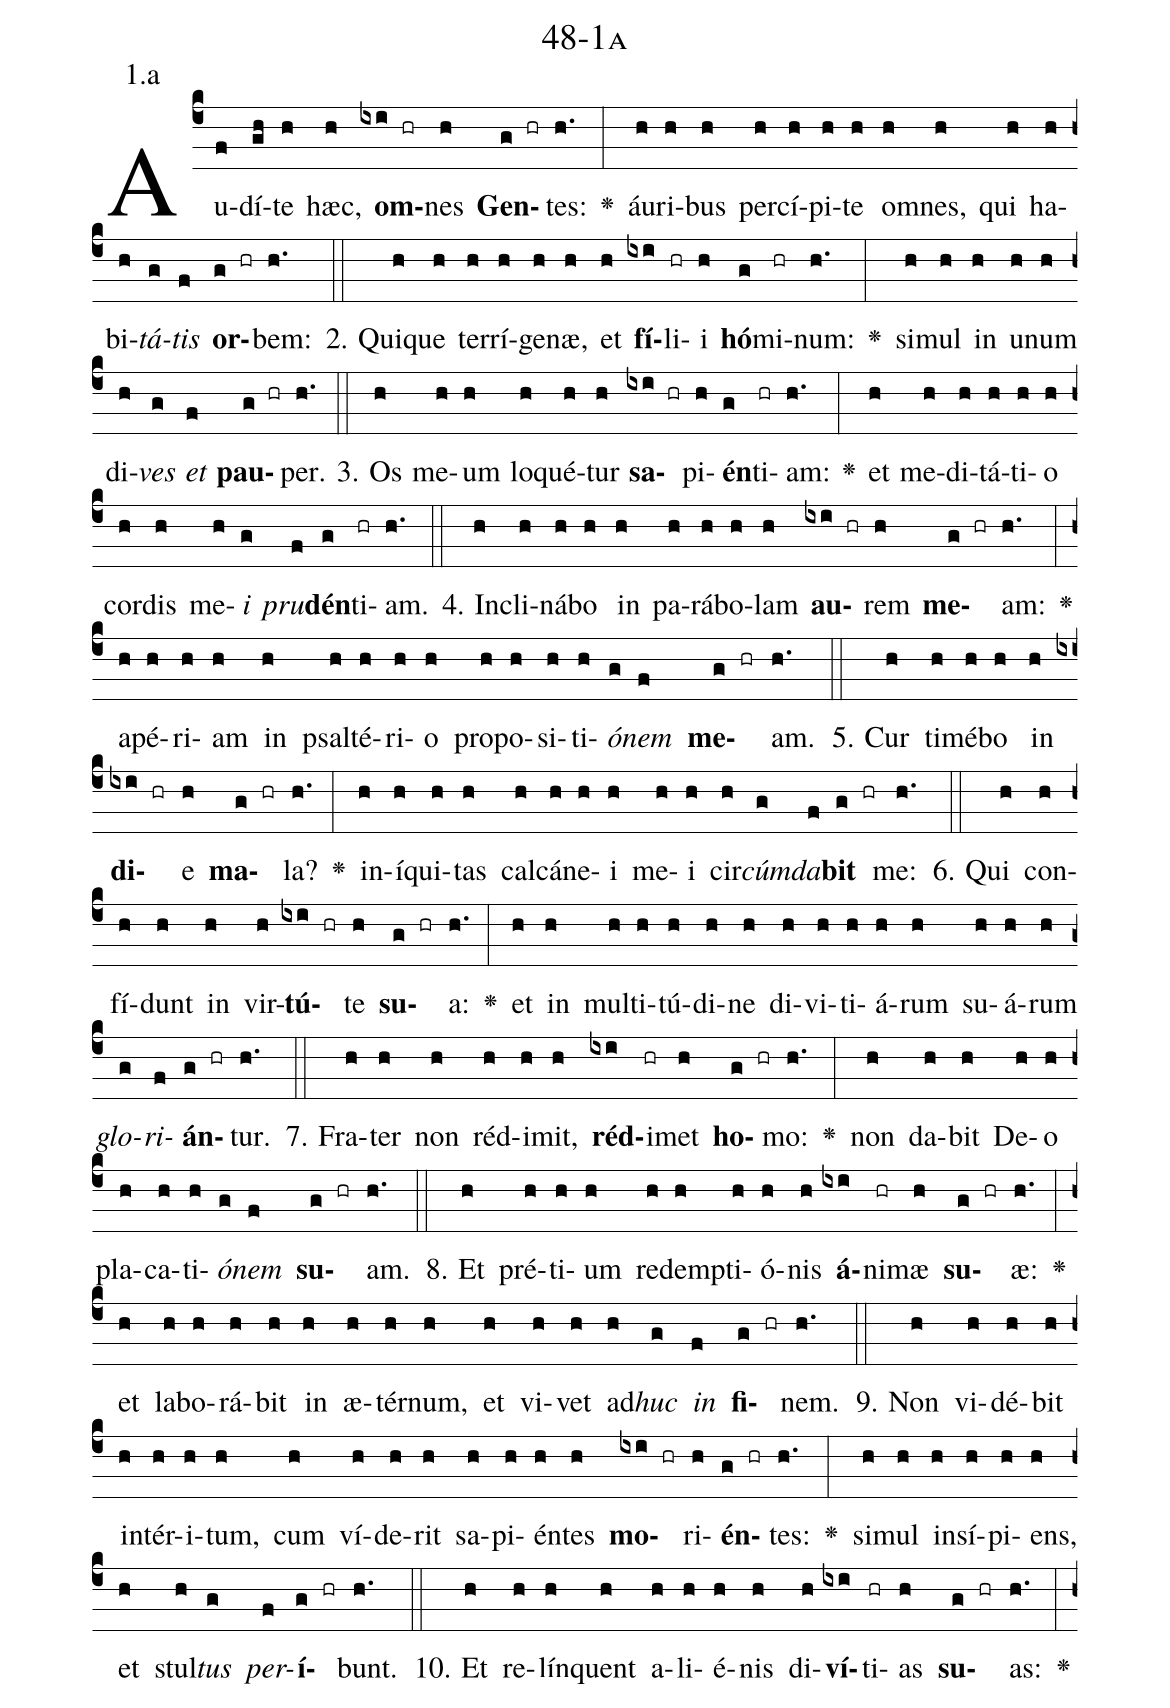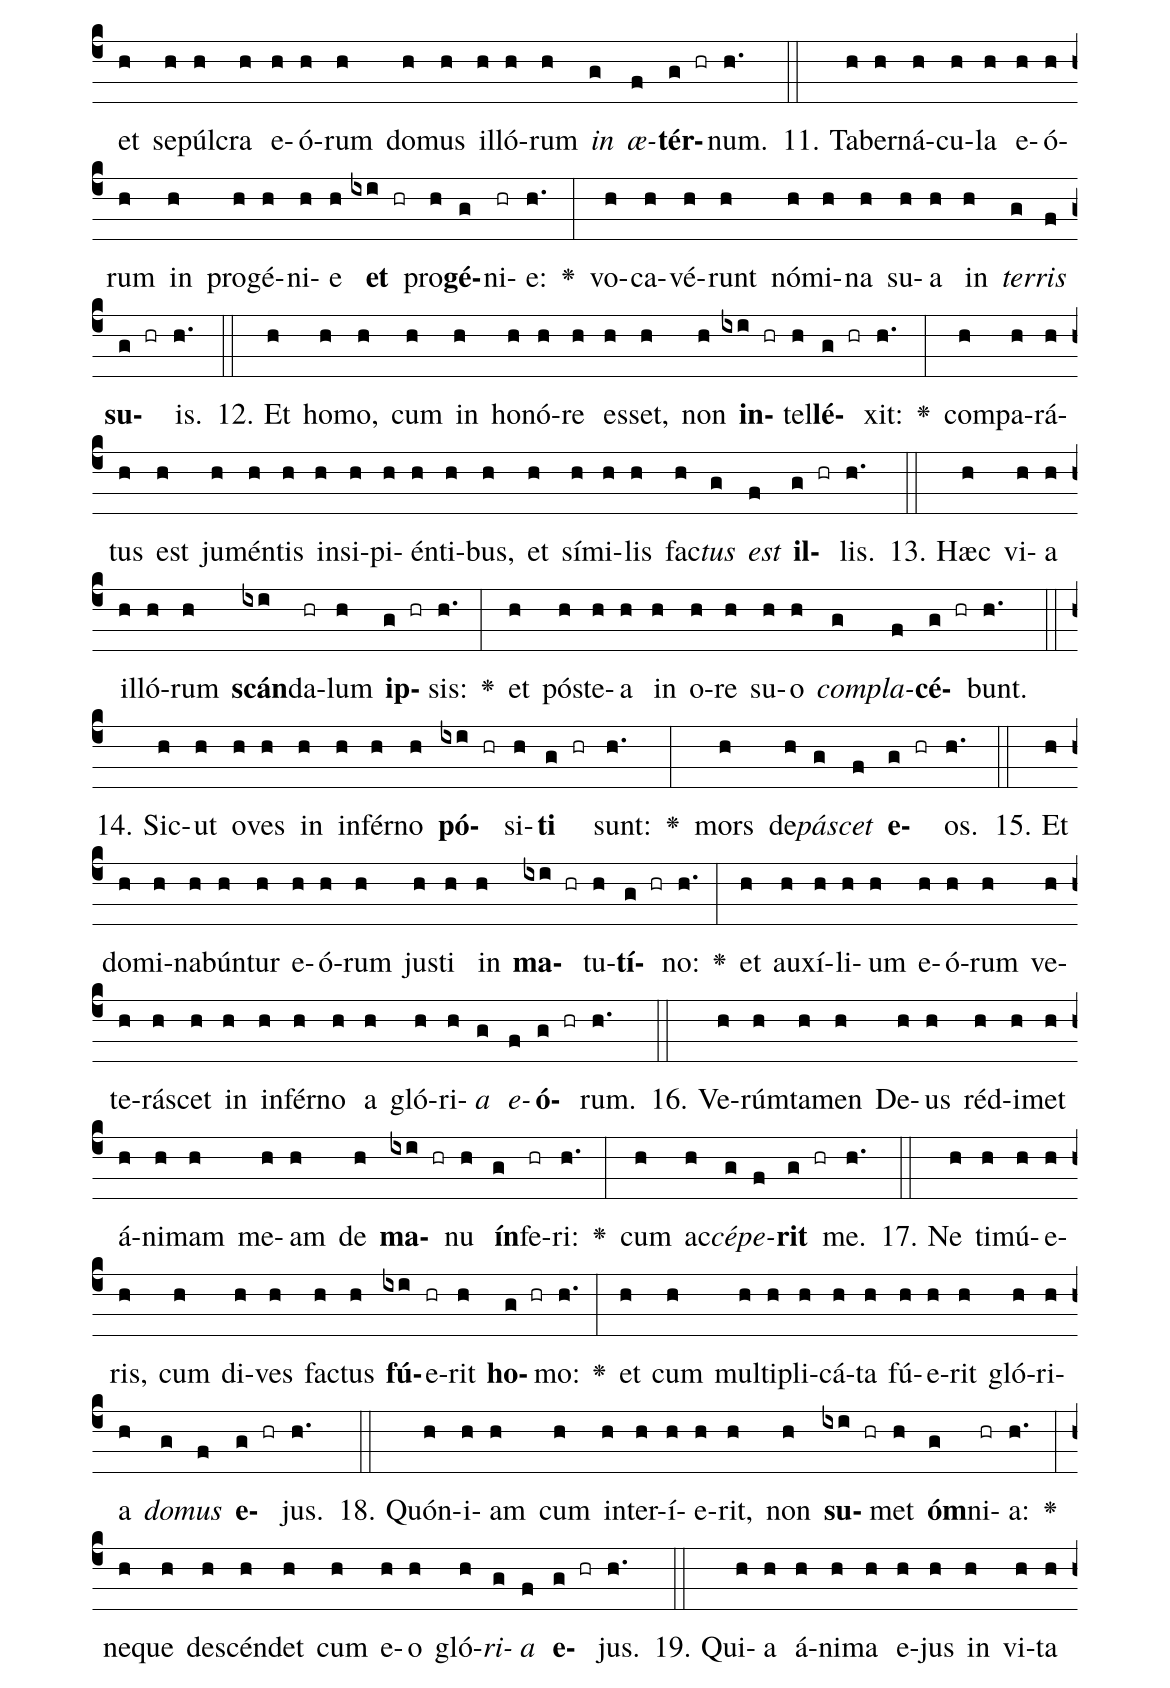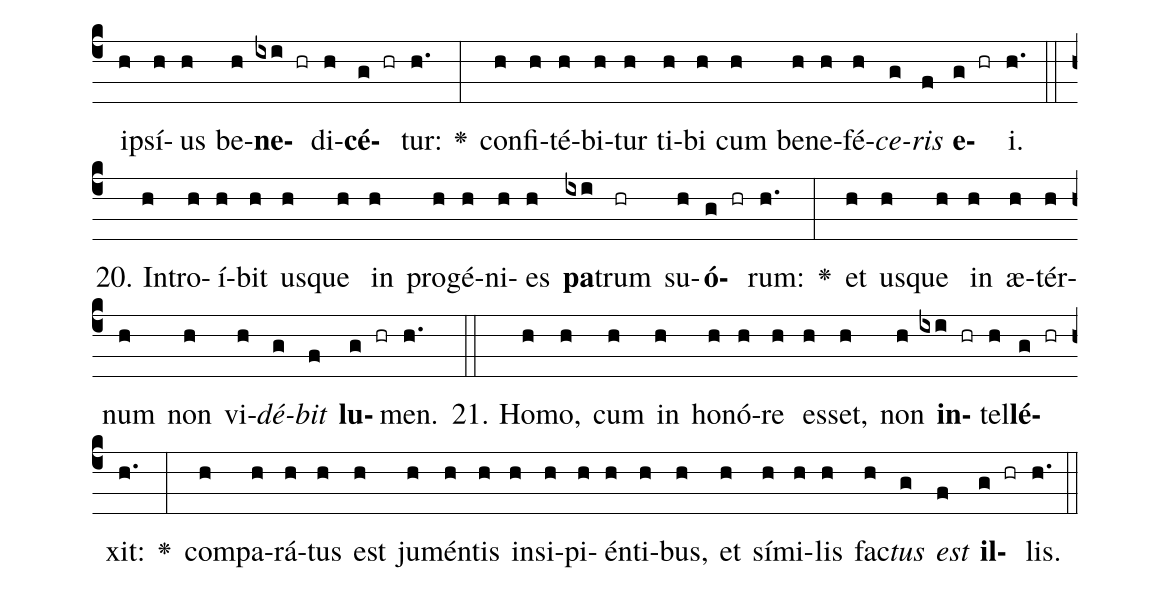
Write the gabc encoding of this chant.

name: 48-1a;
annotation: 1.a;
%%
(c4)Au(f)dí(gh)te(h) hæc,(h) <b>om</b>(ixi hr)nes(h) <b>Gen</b>(g hr)tes:(h.) <v>\greheightstar</v>(:) áu(h)ri(h)bus(h) per(h)cí(h)pi(h)te(h) om(h)nes,(h) qui(h) ha(h)bi(h)<i>tá</i>(g)<i>tis</i>(f) <b>or</b>(g hr)bem:(h.) (::)
2. Qui(h)que(h) ter(h)rí(h)ge(h)næ,(h) et(h) <b>fí</b>(ixi)li(hr)i(h) <b>hó</b>(g)mi(hr)num:(h.) <v>\greheightstar</v>(:) si(h)mul(h) in(h) u(h)num(h) di(h)<i>ves</i>(g) <i>et</i>(f) <b>pau</b>(g hr)per.(h.) (::)
3. Os(h) me(h)um(h) lo(h)qué(h)tur(h) <b>sa</b>(ixi hr)pi(h)<b>én</b>(g)ti(hr)am:(h.) <v>\greheightstar</v>(:) et(h) me(h)di(h)tá(h)ti(h)o(h) cor(h)dis(h) me(h)<i>i</i>(g) <i>pru</i>(f)<b>dén</b>(g)ti(hr)am.(h.) (::)
4. In(h)cli(h)ná(h)bo(h) in(h) pa(h)rá(h)bo(h)lam(h) <b>au</b>(ixi hr)rem(h) <b>me</b>(g hr)am:(h.) <v>\greheightstar</v>(:) a(h)pé(h)ri(h)am(h) in(h) psal(h)té(h)ri(h)o(h) pro(h)po(h)si(h)ti(h)<i>ó</i>(g)<i>nem</i>(f) <b>me</b>(g hr)am.(h.) (::)
5. Cur(h) ti(h)mé(h)bo(h) in(h) <b>di</b>(ixi hr)e(h) <b>ma</b>(g hr)la?(h.) <v>\greheightstar</v>(:) in(h)í(h)qui(h)tas(h) cal(h)cá(h)ne(h)i(h) me(h)i(h) cir(h)<i>cúm</i>(g)<i>da</i>(f)<b>bit</b>(g hr) me:(h.) (::)
6. Qui(h) con(h)fí(h)dunt(h) in(h) vir(h)<b>tú</b>(ixi hr)te(h) <b>su</b>(g hr)a:(h.) <v>\greheightstar</v>(:) et(h) in(h) mul(h)ti(h)tú(h)di(h)ne(h) di(h)vi(h)ti(h)á(h)rum(h) su(h)á(h)rum(h) <i>glo</i>(g)<i>ri</i>(f)<b>án</b>(g hr)tur.(h.) (::)
7. Fra(h)ter(h) non(h) réd(h)i(h)mit,(h) <b>réd</b>(ixi)i(hr)met(h) <b>ho</b>(g hr)mo:(h.) <v>\greheightstar</v>(:) non(h) da(h)bit(h) De(h)o(h) pla(h)ca(h)ti(h)<i>ó</i>(g)<i>nem</i>(f) <b>su</b>(g hr)am.(h.) (::)
8. Et(h) pré(h)ti(h)um(h) red(h)emp(h)ti(h)ó(h)nis(h) <b>á</b>(ixi)ni(hr)mæ(h) <b>su</b>(g hr)æ:(h.) <v>\greheightstar</v>(:) et(h) la(h)bo(h)rá(h)bit(h) in(h) æ(h)tér(h)num,(h) et(h) vi(h)vet(h) ad(h)<i>huc</i>(g) <i>in</i>(f) <b>fi</b>(g hr)nem.(h.) (::)
9. Non(h) vi(h)dé(h)bit(h) in(h)tér(h)i(h)tum,(h) cum(h) ví(h)de(h)rit(h) sa(h)pi(h)én(h)tes(h) <b>mo</b>(ixi hr)ri(h)<b>én</b>(g hr)tes:(h.) <v>\greheightstar</v>(:) si(h)mul(h) in(h)sí(h)pi(h)ens,(h) et(h) stul(h)<i>tus</i>(g) <i>per</i>(f)<b>í</b>(g hr)bunt.(h.) (::)
10. Et(h) re(h)lín(h)quent(h) a(h)li(h)é(h)nis(h) di(h)<b>ví</b>(ixi)ti(hr)as(h) <b>su</b>(g hr)as:(h.) <v>\greheightstar</v>(:) et(h) se(h)púl(h)cra(h) e(h)ó(h)rum(h) do(h)mus(h) il(h)ló(h)rum(h) <i>in</i>(g) <i>æ</i>(f)<b>tér</b>(g hr)num.(h.) (::)
11. Ta(h)ber(h)ná(h)cu(h)la(h) e(h)ó(h)rum(h) in(h) pro(h)gé(h)ni(h)e(h) <b>et</b>(ixi hr) pro(h)<b>gé</b>(g)ni(hr)e:(h.) <v>\greheightstar</v>(:) vo(h)ca(h)vé(h)runt(h) nó(h)mi(h)na(h) su(h)a(h) in(h) <i>ter</i>(g)<i>ris</i>(f) <b>su</b>(g hr)is.(h.) (::)
12. Et(h) ho(h)mo,(h) cum(h) in(h) ho(h)nó(h)re(h) es(h)set,(h) non(h) <b>in</b>(ixi hr)tel(h)<b>lé</b>(g hr)xit:(h.) <v>\greheightstar</v>(:) com(h)pa(h)rá(h)tus(h) est(h) ju(h)mén(h)tis(h) in(h)si(h)pi(h)én(h)ti(h)bus,(h) et(h) sí(h)mi(h)lis(h) fac(h)<i>tus</i>(g) <i>est</i>(f) <b>il</b>(g hr)lis.(h.) (::)
13. Hæc(h) vi(h)a(h) il(h)ló(h)rum(h) <b>scán</b>(ixi)da(hr)lum(h) <b>ip</b>(g hr)sis:(h.) <v>\greheightstar</v>(:) et(h) póst(h)e(h)a(h) in(h) o(h)re(h) su(h)o(h) <i>com</i>(g)<i>pla</i>(f)<b>cé</b>(g hr)bunt.(h.) (::)
14. Sic(h)ut(h) o(h)ves(h) in(h) in(h)fér(h)no(h) <b>pó</b>(ixi hr)si(h)<b>ti</b>(g hr) sunt:(h.) <v>\greheightstar</v>(:) mors(h) de(h)<i>pá</i>(g)<i>scet</i>(f) <b>e</b>(g hr)os.(h.) (::)
15. Et(h) do(h)mi(h)na(h)bún(h)tur(h) e(h)ó(h)rum(h) jus(h)ti(h) in(h) <b>ma</b>(ixi hr)tu(h)<b>tí</b>(g hr)no:(h.) <v>\greheightstar</v>(:) et(h) au(h)xí(h)li(h)um(h) e(h)ó(h)rum(h) ve(h)te(h)rá(h)scet(h) in(h) in(h)fér(h)no(h) a(h) gló(h)ri(h)<i>a</i>(g) <i>e</i>(f)<b>ó</b>(g hr)rum.(h.) (::)
16. Ve(h)rúm(h)ta(h)men(h) De(h)us(h) réd(h)i(h)met(h) á(h)ni(h)mam(h) me(h)am(h) de(h) <b>ma</b>(ixi hr)nu(h) <b>ín</b>(g)fe(hr)ri:(h.) <v>\greheightstar</v>(:) cum(h) ac(h)<i>cé</i>(g)<i>pe</i>(f)<b>rit</b>(g hr) me.(h.) (::)
17. Ne(h) ti(h)mú(h)e(h)ris,(h) cum(h) di(h)ves(h) fac(h)tus(h) <b>fú</b>(ixi)e(hr)rit(h) <b>ho</b>(g hr)mo:(h.) <v>\greheightstar</v>(:) et(h) cum(h) mul(h)ti(h)pli(h)cá(h)ta(h) fú(h)e(h)rit(h) gló(h)ri(h)a(h) <i>do</i>(g)<i>mus</i>(f) <b>e</b>(g hr)jus.(h.) (::)
18. Quón(h)i(h)am(h) cum(h) in(h)ter(h)í(h)e(h)rit,(h) non(h) <b>su</b>(ixi hr)met(h) <b>óm</b>(g)ni(hr)a:(h.) <v>\greheightstar</v>(:) ne(h)que(h) de(h)scén(h)det(h) cum(h) e(h)o(h) gló(h)<i>ri</i>(g)<i>a</i>(f) <b>e</b>(g hr)jus.(h.) (::)
19. Qui(h)a(h) á(h)ni(h)ma(h) e(h)jus(h) in(h) vi(h)ta(h) ip(h)sí(h)us(h) be(h)<b>ne</b>(ixi hr)di(h)<b>cé</b>(g hr)tur:(h.) <v>\greheightstar</v>(:) con(h)fi(h)té(h)bi(h)tur(h) ti(h)bi(h) cum(h) be(h)ne(h)fé(h)<i>ce</i>(g)<i>ris</i>(f) <b>e</b>(g hr)i.(h.) (::)
20. In(h)tro(h)í(h)bit(h) us(h)que(h) in(h) pro(h)gé(h)ni(h)es(h) <b>pa</b>(ixi)trum(hr) su(h)<b>ó</b>(g hr)rum:(h.) <v>\greheightstar</v>(:) et(h) us(h)que(h) in(h) æ(h)tér(h)num(h) non(h) vi(h)<i>dé</i>(g)<i>bit</i>(f) <b>lu</b>(g hr)men.(h.) (::)
21. Ho(h)mo,(h) cum(h) in(h) ho(h)nó(h)re(h) es(h)set,(h) non(h) <b>in</b>(ixi hr)tel(h)<b>lé</b>(g hr)xit:(h.) <v>\greheightstar</v>(:) com(h)pa(h)rá(h)tus(h) est(h) ju(h)mén(h)tis(h) in(h)si(h)pi(h)én(h)ti(h)bus,(h) et(h) sí(h)mi(h)lis(h) fac(h)<i>tus</i>(g) <i>est</i>(f) <b>il</b>(g hr)lis.(h.) (::)
